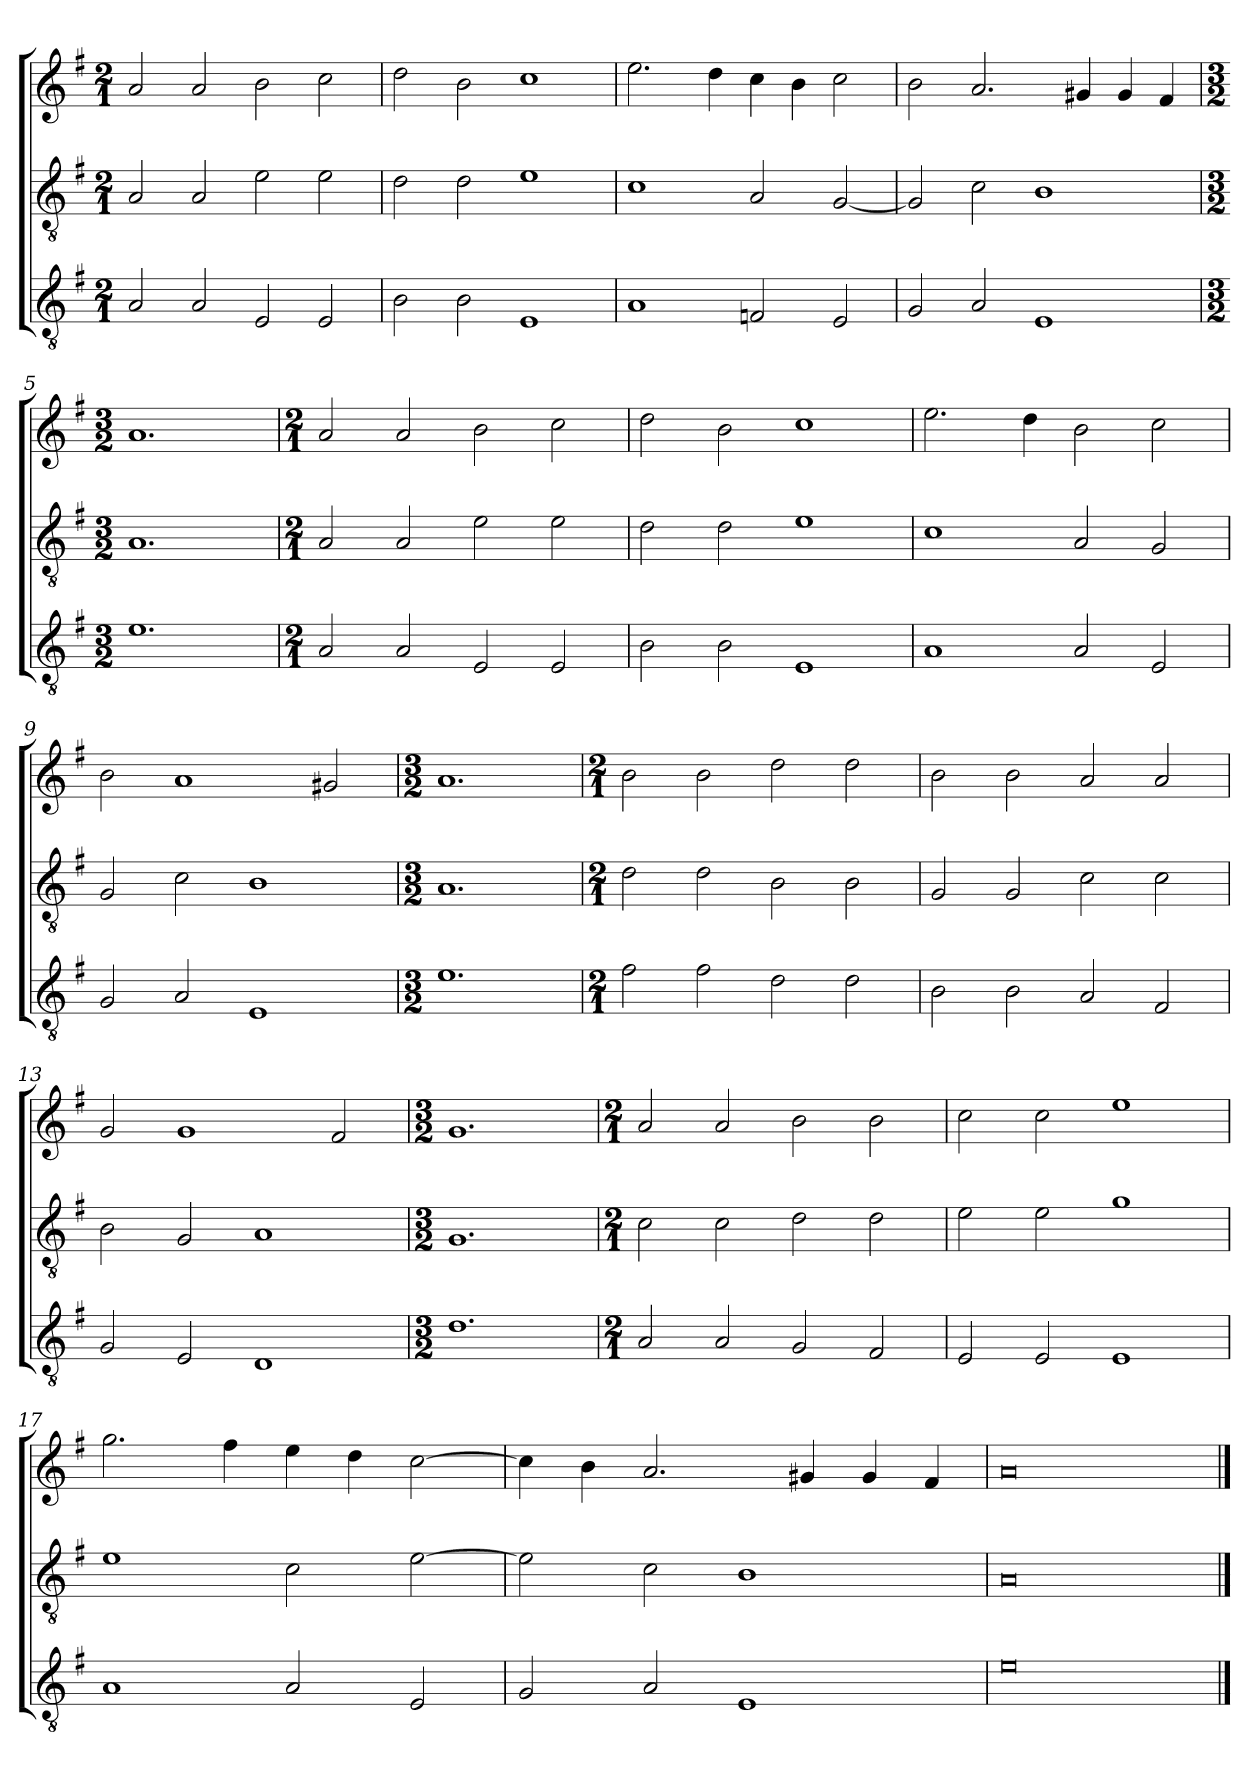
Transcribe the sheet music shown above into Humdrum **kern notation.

**kern	**kern	**kern
*part3	*part2	*part1
*staff3	*staff2	*staff1
*clefGv2	*clefGv2	*clefG2
*k[f#]	*k[f#]	*k[f#]
*M2/1	*M2/1	*M2/1
=1	=1	=1
2A	2A	2a
2A	2A	2a
2E	2e	2b
2E	2e	2cc
=2	=2	=2
2B	2d	2dd
2B	2d	2b
1E	1e	1cc
=3	=3	=3
1A	1c	2.ee
.	.	4dd
2Fn	2A	4cc
.	.	4b
2E	[2G	2cc
=4	=4	=4
2G	2G]	2b
2A	2c	2.a
1E	1B	.
.	.	4g#X
.	.	4g#
.	.	4f#
=5	=5	=5
*M3/2	*M3/2	*M3/2
1.e	1.A	1.a
=6	=6	=6
*M2/1	*M2/1	*M2/1
2A	2A	2a
2A	2A	2a
2E	2e	2b
2E	2e	2cc
=7	=7	=7
2B	2d	2dd
2B	2d	2b
1E	1e	1cc
=8	=8	=8
1A	1c	2.ee
.	.	4dd
2A	2A	2b
2E	2G	2cc
=9	=9	=9
2G	2G	2b
2A	2c	1a
1E	1B	.
.	.	2g#X
=10	=10	=10
*M3/2	*M3/2	*M3/2
1.e	1.A	1.a
=11	=11	=11
*M2/1	*M2/1	*M2/1
2f#	2d	2b
2f#	2d	2b
2d	2B	2dd
2d	2B	2dd
=12	=12	=12
2B	2G	2b
2B	2G	2b
2A	2c	2a
2F#	2c	2a
=13	=13	=13
2G	2B	2g
2E	2G	1g
1D	1A	.
.	.	2f#
=14	=14	=14
*M3/2	*M3/2	*M3/2
1.d	1.G	1.g
=15	=15	=15
*M2/1	*M2/1	*M2/1
2A	2c	2a
2A	2c	2a
2G	2d	2b
2F#	2d	2b
=16	=16	=16
2E	2e	2cc
2E	2e	2cc
1E	1g	1ee
=17	=17	=17
1A	1e	2.gg
.	.	4ff#
2A	2c	4ee
.	.	4dd
2E	[2e	[2cc
=18	=18	=18
2G	2e]	4cc]
.	.	4b
2A	2c	2.a
1E	1B	.
.	.	4g#X
.	.	4g#
.	.	4f#
=19	=19	=19
0e	0A	0a
==	==	==
*-	*-	*-
